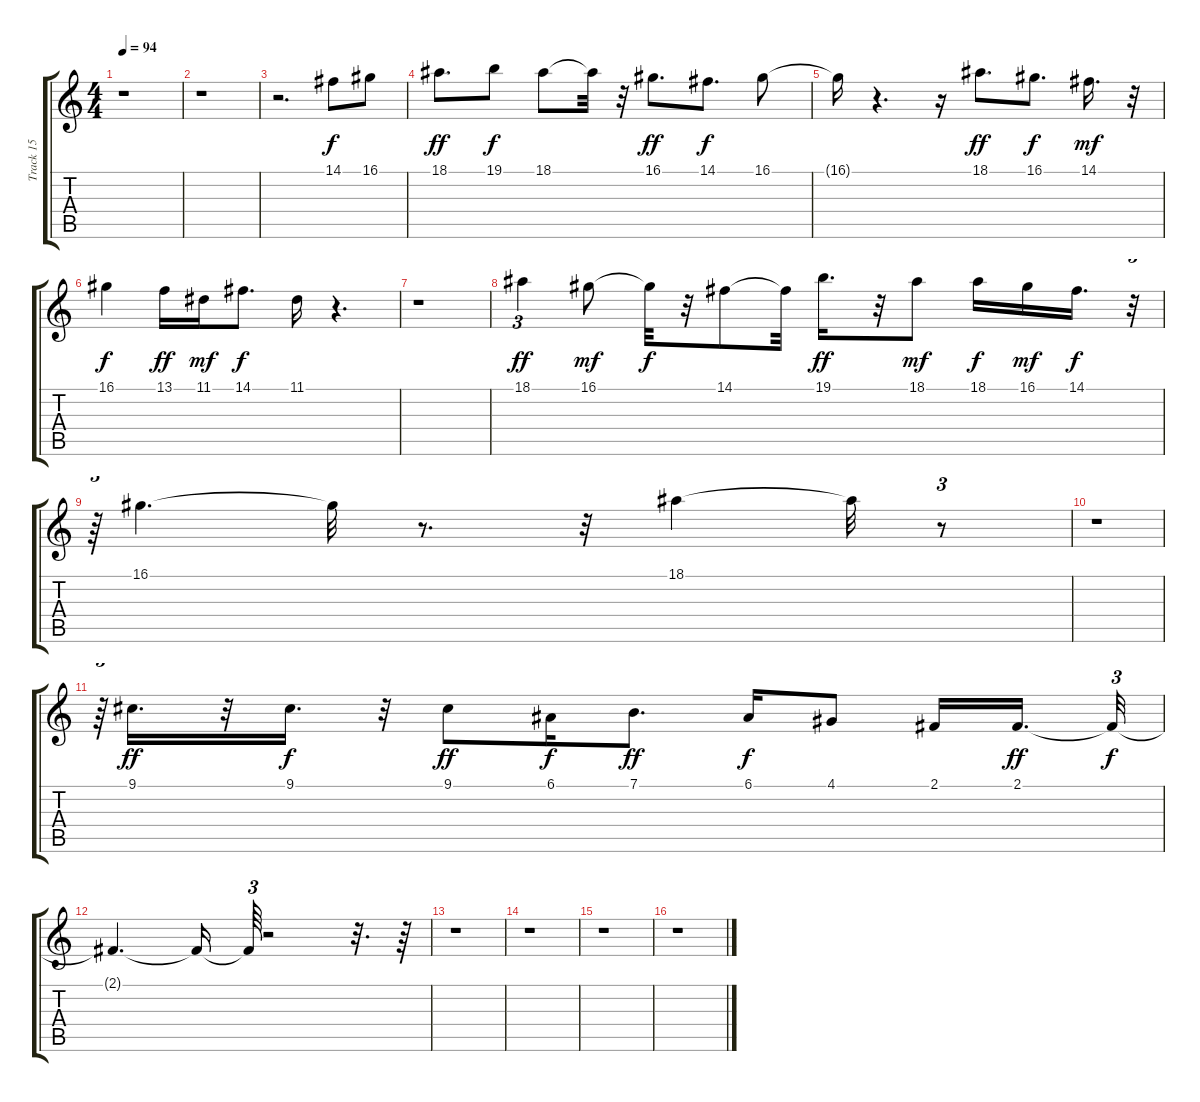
\track ("Track 15" "Track 15") {instrument voiceoohs}
\staff {score tabs}
\tuning (E4 B3 G3 D3 A2 E2) {hide}
\ts (4 4)
\tempo 94
\clef g2
\ks c
r.1{dy f} |
r.1 |
r.2{d} 14.1.8 16.1.8 |
18.1.8{d dy ff} 19.1.8{dy f} 18.1.8 18.1{t}.32 r.32 16.1.8{d dy ff} 14.1.8{d dy f} 16.1.8 |
16.1{t}.16 r.4{d} r.16 18.1.8{d dy ff} 16.1.8{d dy f} 14.1.16{d dy mf} r.32 |
16.1.4{dy f} 13.1.16{dy ff} 11.1.16{dy mf} 14.1.8{d dy f} 11.1.16 r.4{d} |
r.1 |
18.1.4{tu (3 2) dy ff} 16.1.8{dy mf} 16.1{t}.32{dy f} r.32 14.1.8 14.1{t}.32 19.1.16{d dy ff} r.32 18.1.8{dy mf} 18.1.16{dy f} 16.1.16{dy mf} 14.1.16{d dy f} r.32{tu (3 2)} |
r.64{tu (3 2)} 16.1.4{d} 16.1{t}.32 r.8{d} r.32 18.1.4 18.1{t}.32 r.8{tu (3 2)} |
r.1 |
r.64{tu (3 2)} 9.1.16{d dy ff} r.32 9.1.16{d dy f} r.32 9.1.8{dy ff} 6.1.16{dy f} 7.1.8{d dy ff} 6.1.16{dy f} 4.1.8 2.1.16 2.1.16{d dy ff} 2.1{t}.32{tu (3 2) dy f} |
2.1{t}.4{d} 2.1{t}.16 2.1{t}.64{tu (3 2)} r.2 r.32{d} r.64 |
r.1 |
r.1 |
r.1 |
r.1
